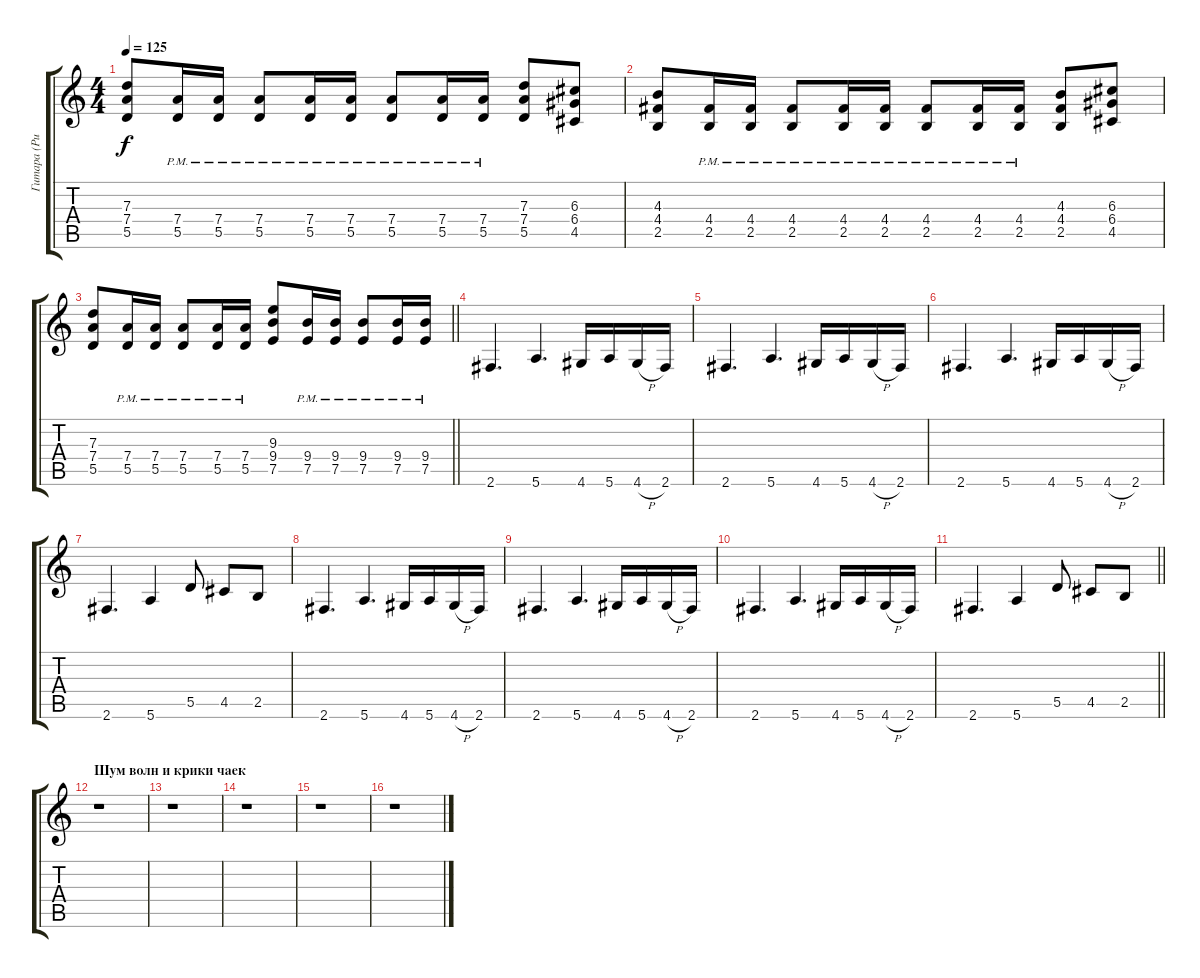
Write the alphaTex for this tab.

\track ("Гитара (Ритм)" "Гитара (Ри") {instrument distortionguitar}
\staff {score tabs}
\tuning (E4 B3 G3 D3 A2 E2) {hide}
\ts (4 4)
\tempo 125
\clef g2
\ks c
(7.3 7.4 5.5).8{dy f} (7.4{pm} 5.5{pm}).16 (7.4{pm} 5.5{pm}).16 (7.4{pm} 5.5{pm}).8 (7.4{pm} 5.5{pm}).16 (7.4{pm} 5.5{pm}).16 (7.4{pm} 5.5{pm}).8 (7.4{pm} 5.5{pm}).16 (7.4{pm} 5.5{pm}).16 (7.3 7.4 5.5).8 (6.3 6.4 4.5).8 |
(4.3 4.4 2.5).8 (4.4{pm} 2.5{pm}).16 (4.4{pm} 2.5{pm}).16 (4.4{pm} 2.5{pm}).8 (4.4{pm} 2.5{pm}).16 (4.4{pm} 2.5{pm}).16 (4.4{pm} 2.5{pm}).8 (4.4{pm} 2.5{pm}).16 (4.4{pm} 2.5{pm}).16 (4.3 4.4 2.5).8 (6.3 6.4 4.5).8 |
\barLineRight lightlight
(7.3 7.4 5.5).8 (7.4{pm} 5.5{pm}).16 (7.4{pm} 5.5{pm}).16 (7.4{pm} 5.5{pm}).8 (7.4{pm} 5.5{pm}).16 (7.4{pm} 5.5{pm}).16 (9.3 9.4 7.5).8 (9.4{pm} 7.5{pm}).16 (9.4{pm} 7.5{pm}).16 (9.4{pm} 7.5{pm}).8 (9.4{pm} 7.5{pm}).16 (9.4{pm} 7.5{pm}).16 |
\section ("" "")
2.6.4{d} 5.6.4{d} 4.6.16 5.6.16 4.6{h}.16 2.6.16 |
2.6.4{d} 5.6.4{d} 4.6.16 5.6.16 4.6{h}.16 2.6.16 |
2.6.4{d} 5.6.4{d} 4.6.16 5.6.16 4.6{h}.16 2.6.16 |
2.6.4{d} 5.6.4 5.5.8 4.5.8 2.5.8 |
2.6.4{d} 5.6.4{d} 4.6.16 5.6.16 4.6{h}.16 2.6.16 |
2.6.4{d} 5.6.4{d} 4.6.16 5.6.16 4.6{h}.16 2.6.16 |
2.6.4{d} 5.6.4{d} 4.6.16 5.6.16 4.6{h}.16 2.6.16 |
\barLineRight lightlight
2.6.4{d} 5.6.4 5.5.8 4.5.8 2.5.8 |
\section ("" "Шум волн и крики чаек")
r.1 |
r.1 |
r.1 |
r.1 |
r.1
